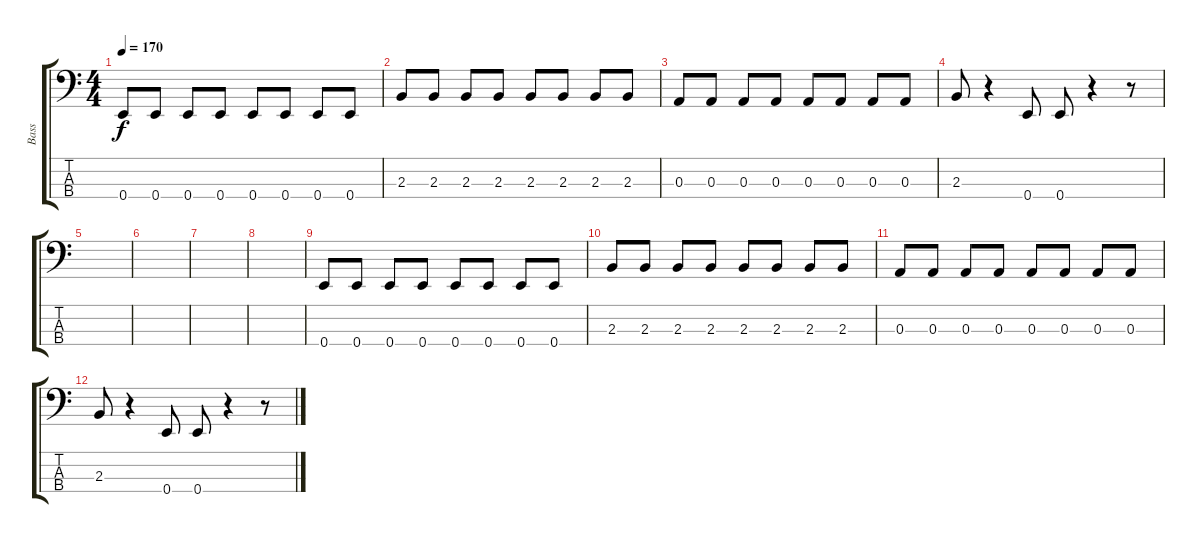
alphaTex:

\track ("Bass" "Bass") {instrument electricbassfinger}
\staff {score tabs}
\tuning (G2 D2 A1 E1) {hide}
\ts (4 4)
\tempo 170
\clef f4
\ks c
0.4.8{dy f} 0.4.8 0.4.8 0.4.8 0.4.8 0.4.8 0.4.8 0.4.8 |
2.3.8 2.3.8 2.3.8 2.3.8 2.3.8 2.3.8 2.3.8 2.3.8 |
0.3.8 0.3.8 0.3.8 0.3.8 0.3.8 0.3.8 0.3.8 0.3.8 |
2.3.8 r.4 0.4.8 0.4.8 r.4 r.8 |
|
|
|
|
0.4.8 0.4.8 0.4.8 0.4.8 0.4.8 0.4.8 0.4.8 0.4.8 |
2.3.8 2.3.8 2.3.8 2.3.8 2.3.8 2.3.8 2.3.8 2.3.8 |
0.3.8 0.3.8 0.3.8 0.3.8 0.3.8 0.3.8 0.3.8 0.3.8 |
2.3.8 r.4 0.4.8 0.4.8 r.4 r.8
